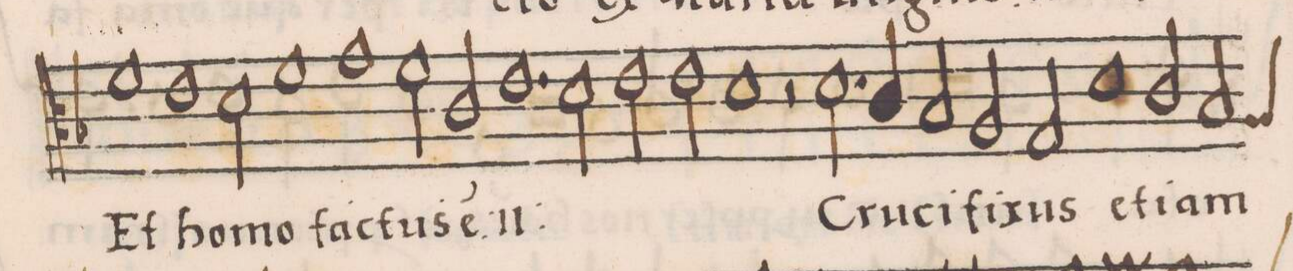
**kern	**text
*I"CANTVS	*
*clefC3	*
*k[b-]	*
*met(C|)	*
*M2/1	*
1f\	Et
=98-	=98-
1e\	ho-
2d\	-mo
=99-	=99-
1f\	fac-
1g\	-tus
=100-	=100-
2f\	e(st)
*	*ij
2c/	Et
1.e\	ho-
=101-	=101-
2d\	-mo-
2e\	-fac-
2e\	-tus
=102-	=102-
1d\	e(st)
*	*Xij
2r	.
2.d\	Cru-
=103-	=103-
4c/	.
2B-/	-ci-
2A/	-fi-
2G/	-xus
=104-	=104-
1d\	e-
2c/	-ti-
*custos:A	*
2B-/	-am
=105-	=105-
*-	*-
